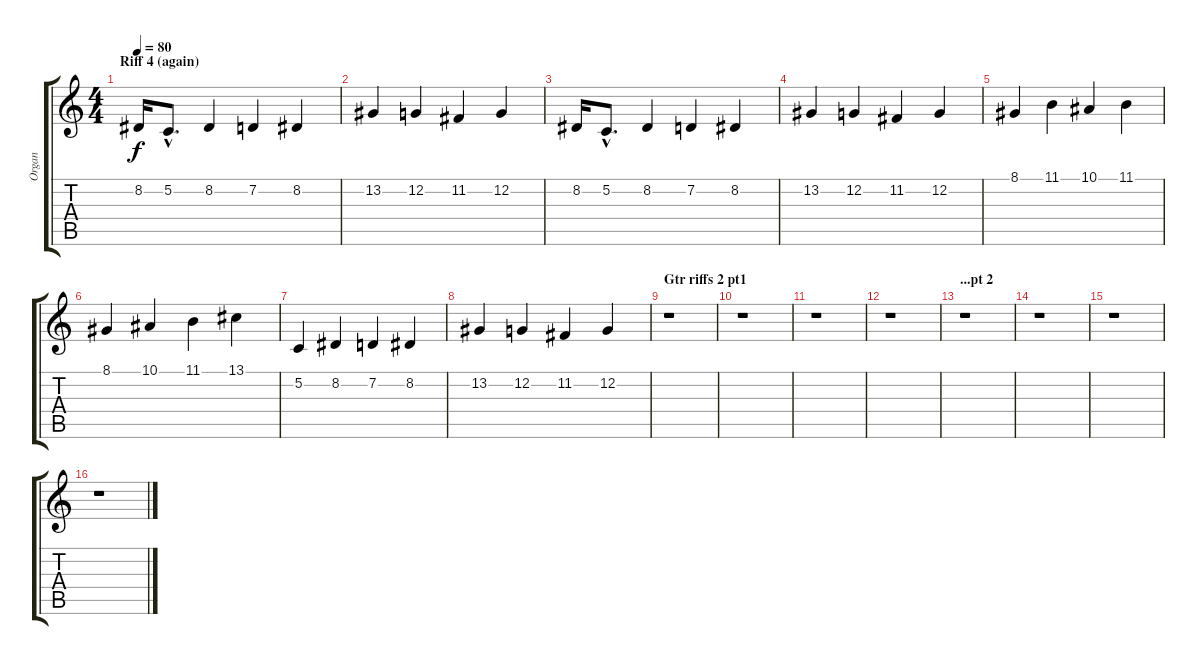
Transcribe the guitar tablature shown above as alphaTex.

\track ("Organ" "Organ") {instrument stringensemble1}
\staff {score tabs}
\tuning (C4 G3 Eb3 Bb2 F2 C2) {hide}
\ts (4 4)
\section ("" "Riff 4 (again)")
\tempo 80
\clef g2
\ks c
8.2.16{dy f} 5.2{hac}.8{d} 8.2.4 7.2.4 8.2.4 |
13.2.4 12.2.4 11.2.4 12.2.4 |
8.2.16 5.2{hac}.8{d} 8.2.4 7.2.4 8.2.4 |
13.2.4 12.2.4 11.2.4 12.2.4 |
8.1.4 11.1.4 10.1.4 11.1.4 |
8.1.4 10.1.4 11.1.4 13.1.4 |
5.2.4 8.2.4 7.2.4 8.2.4 |
13.2.4 12.2.4 11.2.4 12.2.4 |
\section ("" "Gtr riffs 2 pt1")
r.1 |
r.1 |
r.1 |
r.1 |
\section ("" "...pt 2")
r.1 |
r.1 |
r.1 |
r.1
